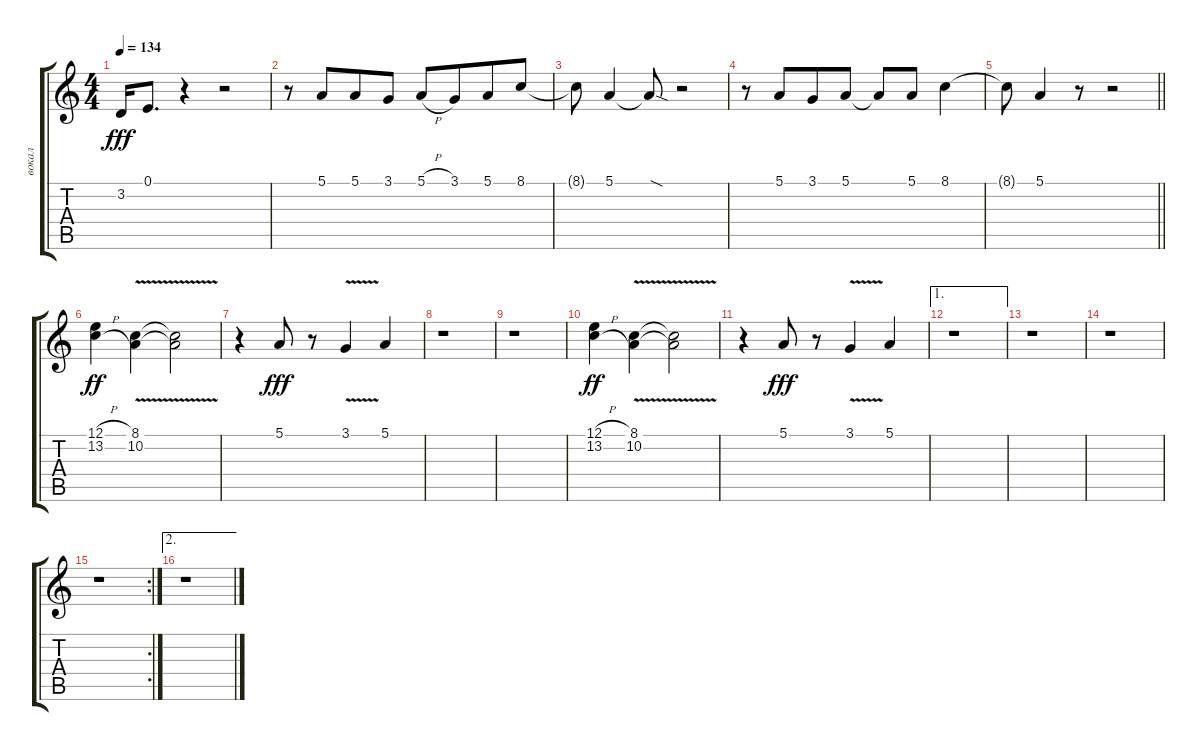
\track ("вокал" "вокал") {instrument accordion}
\staff {score tabs}
\tuning (E4 B3 G3 D3 A2 E2) {hide}
\ts (4 4)
\tempo 134
\clef g2
\ks aminor
3.2.16{dy fff} 0.1.8{d} r.4 r.2 |
r.8 5.1.8{beam merge} 5.1.8 3.1.8 5.1{h}.8 3.1.8{beam merge} 5.1.8 8.1.8 |
8.1{t}.8 5.1.4 5.1{sod t}.8 r.2 |
r.8 5.1.8{beam merge} 3.1.8 5.1.8 5.1{t}.8 5.1.8 8.1.4 |
\barLineRight lightlight
8.1{t}.8 5.1.4 r.8 r.2 |
(12.1{h} 13.2{h}).4{dy ff} (8.1{v} 10.2{v}).4 (8.1{t} 10.2{t}).2 |
r.4 5.1.8{dy fff} r.8 3.1{v}.4 5.1.4 |
r.1 |
r.1 |
(12.1{h} 13.2{h}).4{dy ff} (8.1{v} 10.2{v}).4 (8.1{t} 10.2{t}).2 |
r.4 5.1.8{dy fff} r.8 3.1{v}.4 5.1.4 |
\ae 1
r.1 |
r.1 |
r.1 |
\rc 2
r.1 |
\ae 2
r.1
